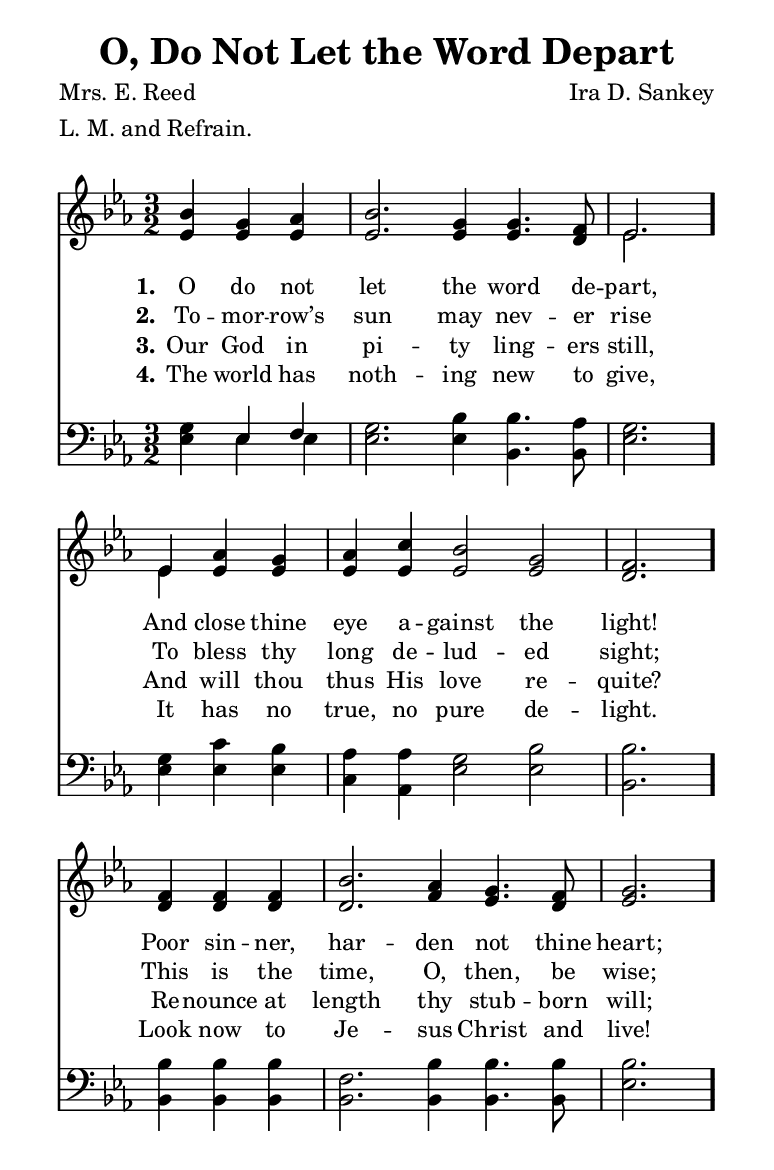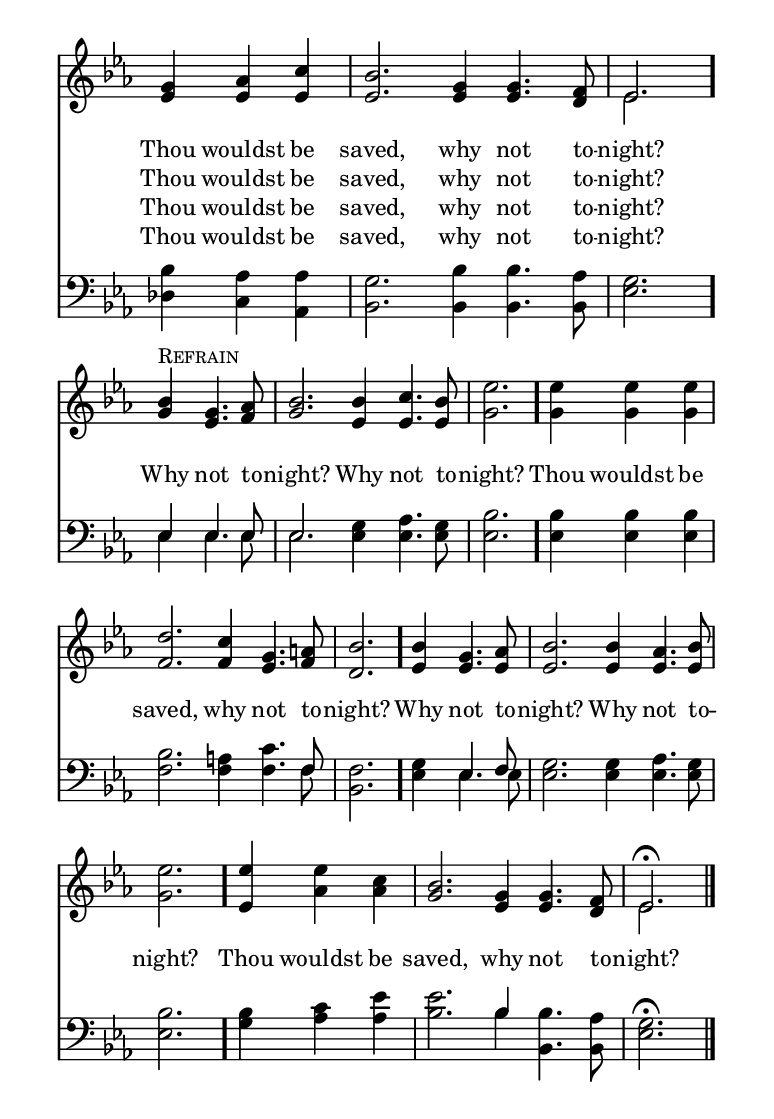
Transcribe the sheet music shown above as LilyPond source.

\include "common/global.ily"
\paper {
  \include "common/paper.ily"
  %ragged-bottom = ##t
  %ragged-last-bottom = ##t
  %systems-per-page = ##f
  %page-count = ##f
}

\header{
  hymnnumber = "107"
  title = "O, Do Not Let the Word Depart"
  tunename = ""
  meter = "L. M. and Refrain."
  poet = "Mrs. E. Reed"
  composer = "Ira D. Sankey"
  %copyright = ""
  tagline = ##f
}

% for fermata in MIDI
ta = { \tempo 2=80 }
tb = { \tempo 2=40 }

patternA = { c4 c4 c4 | c2. c4 c4. c8 | c2. }
patternB = { c4 c4 c4 | c4 c4 c2 c2 | c2. }
patternC = { c4 c4. c8 | c2. }

global = {
  \include "common/overrides.ily"
  \override Staff.TimeSignature.style = #'numbered
  \time 3/2
  \override Score.MetronomeMark.transparent = ##t % hide all fermata changes too
  \ta
  \key ees \major
  \partial 2.
  \autoBeamOff
}

notesSoprano = {
\global
\relative c'' {

  \changePitch \patternA { bes g aes | bes g g f | ees }
  \changePitch \patternB { ees aes g | aes c bes g | f }
  \changePitch \patternA { f f f | bes aes g f | g }
  \changePitch \patternA { g aes c | bes g g f | ees }

  << s^\markup { \small \caps "Refrain" }
  \changePitch \patternC { bes' g aes | bes bes c bes ees } >>
  \changePitch \patternA { ees ees ees | d c g a! | bes }
  \changePitch \patternC { bes g aes | bes bes aes bes | ees }
  \changePitch \patternA { ees ees c | bes g g f | \tb ees \fermata \ta } % XXX this tempo change is not respected

  \bar "|."

}
}

notesAlto = {
\global
\relative e' {

  \changePitch \patternA { ees ees ees | ees ees ees d | ees }
  \changePitch \patternB { ees ees ees | ees ees ees ees | d }
  \changePitch \patternA { d d d | d f ees d | ees }
  \changePitch \patternA { ees ees ees | ees ees ees d | ees }

  \changePitch \patternC { g ees f | g ees ees ees | g }
  \changePitch \patternA { g g g | f f ees f | d }
  \changePitch \patternC { ees ees ees | ees ees ees ees | g }
  \changePitch \patternA { ees aes aes | g ees ees d | ees }

}
}

notesTenor = {
\global
\relative a {

  \changePitch \patternA { g ees f | g bes bes aes | g }
  \changePitch \patternB { g c bes | aes aes g bes | bes }
  \changePitch \patternA { bes bes bes | f bes bes bes | bes }
  \changePitch \patternA { bes aes aes | g bes bes aes | g }

  \changePitch \patternC { ees ees ees | ees g aes g | bes }
  \changePitch \patternA { bes bes bes | bes a! c f, | f }
  \changePitch \patternC { g ees f | g g aes g | bes }
  \changePitch \patternA { bes c ees | ees bes bes aes | g }

}
}

notesBass = {
\global
\relative f {

  \changePitch \patternA { ees ees ees | ees ees bes bes | ees }
  \changePitch \patternB { ees ees ees | c aes ees' ees | bes }
  \changePitch \patternA { bes bes bes | bes bes bes bes | ees }
  \changePitch \patternA { des c aes | bes bes bes bes | ees }

  \changePitch \patternC { ees ees ees | ees ees ees ees | ees }
  \changePitch \patternA { ees ees ees | f f f f | bes, }
  \changePitch \patternC { ees ees ees | ees ees ees ees | ees }
  \changePitch \patternA { g aes aes | bes bes bes, bes | \tb ees \fermata \ta }

}
}

Refrain = \lyricmode {

Why not to -- night? Why not to -- night? \bar "."
Thou wouldst be saved, why not to -- night? \bar "."
Why not to -- night? Why not to -- night? \bar "."
Thou wouldst be saved, why not to -- night? \bar "."

}

wordsA = \lyricmode {
\set stanza = "1."

O do not let the word de -- part, \bar "."
And close thine eye a -- gainst the light! \bar "."
Poor sin -- ner, har -- den not thine heart; \bar "."
Thou wouldst be saved, why not to -- night? \bar "."

}

wordsB = \lyricmode {
\set stanza = "2."

To -- mor -- row’s sun may nev -- er rise
To bless thy long de -- lud -- ed sight;
This is the time, O, then, be wise;
Thou wouldst be saved, why not to -- night?

\Refrain

}

wordsC = \lyricmode {
\set stanza = "3."

Our God in pi -- ty ling -- ers still,
And will thou thus His love re -- quite?
Re -- nounce at length thy stub -- born will;
Thou wouldst be saved, why not to -- night?

}

wordsD = \lyricmode {
\set stanza = "4."

The world has noth -- ing new to give,
It has no true, no pure de -- light.
Look now to Je -- sus Christ and live!
Thou wouldst be saved, why not to -- night?

}

\score {
  \context ChoirStaff <<
    \context Staff = upper <<
      \set ChoirStaff.systemStartDelimiter = #'SystemStartBar
      \partcombine #'(2 . 9) \notesSoprano \notesAlto
      \context NullVoice = sopranos { \voiceOne << \notesSoprano >> }
      \context NullVoice = altos { \voiceTwo << \notesAlto >> }
      \context Lyrics = one   \lyricsto sopranos \wordsA
      \context Lyrics = two   \lyricsto sopranos \wordsB
      \context Lyrics = three \lyricsto sopranos \wordsC
      \context Lyrics = four  \lyricsto sopranos \wordsD
    >>
    \context Staff = men <<
      \clef bass
      \partcombine #'(2 . 9) \notesTenor \notesBass
      \context NullVoice = tenors { \voiceOne << \notesTenor >> }
      \context NullVoice = basses { \voiceTwo << \notesBass >> }
    >>
  >>
  \layout {
    \include "common/layout.ily"
  }
  \midi{
    \include "common/midi.ily"
  }
}

\version "2.19.49"  % necessary for upgrading to future LilyPond versions.

% vi:set et ts=2 sw=2 ai nocindent syntax=lilypond:
